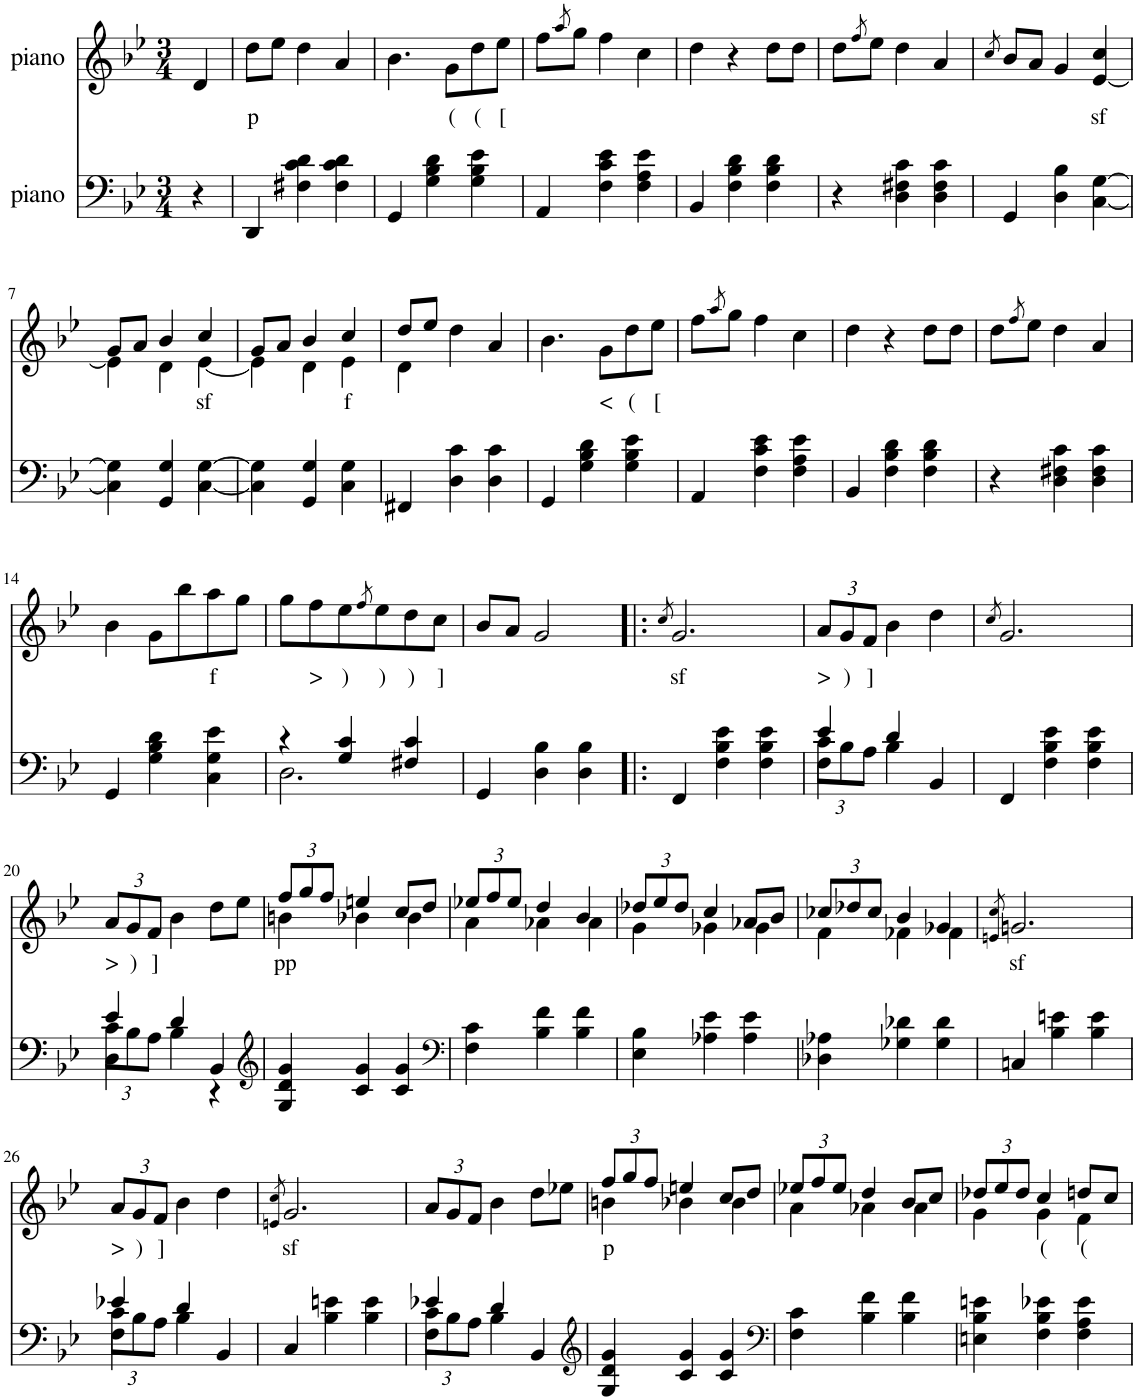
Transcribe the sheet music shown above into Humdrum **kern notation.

**kern	**kern	**text
*part2	*part1	*part1
*staff2	*staff1	*staff1
*I"piano	*I"piano	*
*I'Pno	*I'Pno	*
*clefF4	*clefG2	*
*k[b-e-]	*k[b-e-]	*
*g:	*g:	*
*M3/4	*M3/4	*
=	=	=
4r	4d/	.
=1	=1	=1
!	!	!LO:LY:b
4DD/	8dd\L	p
.	8ee-\J	.
4F#X\ 4c\ 4d\	4dd\	.
4F#\ 4c\ 4d\	4a/	.
=2	=2	=2
4GG/	4.b-\	.
4G\ 4B-\ 4d\	.	.
!	!	!LO:LY:b
.	8g\L	(
!	!	!LO:LY:b
4G\ 4B-\ 4e-\	8dd\	(
!	!	!LO:LY:b
.	8ee-\J	[
=3	=3	=3
4AA/	8ff\L	.
.	8qaa/	.
.	8gg\J	.
4F\ 4c\ 4e-\	4ff\	.
4F\ 4A\ 4e-\	4cc\	.
=4	=4	=4
4BB-/	4dd\	.
4F\ 4B-\ 4d\	4r	.
4F\ 4B-\ 4d\	8dd\L	.
.	8dd\J	.
=5	=5	=5
4r	8dd\L	.
.	8qff/	.
.	8ee-\J	.
4D\ 4F#X\ 4c\	4dd\	.
4D\ 4F#\ 4c\	4a/	.
=6	=6	=6
.	8qcc/	.
4GG/	8b-/L	.
.	8a/J	.
4D\ 4B-\	4g/	.
!	!	!LO:LY:b
[4C\ [4G\	[4e-/ 4cc/	sf
!!LO:LB:g=z
=7	=7	=7
*	*^	*
4C\] 4G\]	8g/L	4e-\]	.
.	8a/J	.	.
4GG/ 4G/	4b-/	4d\	.
!	!	!	!LO:LY:b
[4C\ [4G\	4cc/	[4e-\	sf
=8	=8	=8	=8
4C\] 4G\]	8g/L	4e-\]	.
.	8a/J	.	.
4GG/ 4G/	4b-/	4d\	.
!	!	!	!LO:LY:b
4C\ 4G\	4cc/	4e-\	f
=9	=9	=9	=9
4FF#X/	8dd/L	4d\	.
.	8ee-/J	.	.
4D\ 4c\	4dd\	2ryy	.
4D\ 4c\	4a/	.	.
*	*v	*v	*
=10	=10	=10
4GG/	4.b-\	.
4G\ 4B-\ 4d\	.	.
!	!	!LO:LY:b
.	8g\L	<
!	!	!LO:LY:b
4G\ 4B-\ 4e-\	8dd\	(
!	!	!LO:LY:b
.	8ee-\J	[
=11	=11	=11
4AA/	8ff\L	.
.	8qaa/	.
.	8gg\J	.
4F\ 4c\ 4e-\	4ff\	.
4F\ 4A\ 4e-\	4cc\	.
=12	=12	=12
4BB-/	4dd\	.
4F\ 4B-\ 4d\	4r	.
4F\ 4B-\ 4d\	8dd\L	.
.	8dd\J	.
=13	=13	=13
4r	8dd\L	.
.	8qff/	.
.	8ee-\J	.
4D\ 4F#X\ 4c\	4dd\	.
4D\ 4F#\ 4c\	4a/	.
!!LO:LB:g=z
=14	=14	=14
4GG/	4b-\	.
4G\ 4B-\ 4d\	8g\L	.
.	8bb-\	.
!	!	!LO:LY:b
4C\ 4G\ 4e-\	8aa\	f
.	8gg\J	.
=15	=15	=15
*^	*	*
4r	2.D\	8gg\L	.
!	!	!	!LO:LY:b
.	.	8ff\	>
!	!	!	!LO:LY:b
4G/ 4c/	.	8ee-\	)
.	.	8qff/	.
!	!	!	!LO:LY:b
.	.	8ee-\	)
!	!	!	!LO:LY:b
4F#X/ 4c/	.	8dd\	)
!	!	!	!LO:LY:b
.	.	8cc\J	]
*v	*v	*	*
=16	=16	=16
4GG/	8b-/L	.
.	8a/J	.
4D\ 4B-\	2g/	.
4D\ 4B-\	.	.
=17!|:	=17!|:	=17!|:
.	8qcc/	.
!	!	!LO:LY:b
4FF/	2.g/	sf
4F\ 4B-\ 4e-\	.	.
4F\ 4B-\ 4e-\	.	.
=18	=18	=18
*^	*	*
*	*Xbrackettup	*Xbrackettup	*
*	*^	*	*
!	!	!	!	!LO:LY:b
4F\	12c\L	4e-/	12a/L	>
!	!	!	!	!LO:LY:b
.	12B-\	.	12g/	)
!	!	!	!	!LO:LY:b
.	12A\J	.	12f/J	]
4d/	4B-\	2ryy	4b-\	.
4BB-/	4ryy	.	4dd\	.
*v	*v	*v	*	*
=19	=19	=19
.	8qcc/	.
4FF/	2.g/	.
4F\ 4B-\ 4e-\	.	.
4F\ 4B-\ 4e-\	.	.
!!LO:LB:g=z
=20	=20	=20
*^	*	*
*	*^	*	*
!	!	!	!	!LO:LY:b
4D\	12c\L	4e-/	12a/L	>
!	!	!	!	!LO:LY:b
.	12B-\	.	12g/	)
!	!	!	!	!LO:LY:b
.	12A\J	.	12f/J	]
4d/	4B-\	2ryy	4b-\	.
4BB-/	4r	.	8dd\L	.
.	.	.	8ee-\J	.
*v	*v	*v	*	*
=21	=21	=21
*clefG2	*	*
*	*^	*
!	!	!	!LO:LY:b
4G/ 4d/ 4g/	12ff/L	4bn\	pp
.	12gg/	.	.
.	12ff/J	.	.
4c/ 4g/	4een/	4b-X\	.
4c/ 4g/	8cc/L	4b-\	.
.	8dd/J	.	.
=22	=22	=22	=22
*clefF4	*	*	*
4F\ 4c\	12ee-X/L	4a\	.
.	12ff/	.	.
.	12ee-/J	.	.
4B-\ 4f\	4dd/	4a-X\	.
4B-\ 4f\	4b-/	4a-\	.
=23	=23	=23	=23
4E-\ 4B-\	12dd-X/L	4g\	.
.	12ee-/	.	.
.	12dd-/J	.	.
4A-X\ 4e-\	4cc/	4g-X\	.
4A-\ 4e-\	8a-X/L	4g-\	.
.	8b-/J	.	.
=24	=24	=24	=24
4D-X\ 4A-X\	12cc-X/L	4f\	.
.	12dd-X/	.	.
.	12cc-/J	.	.
4G-X\ 4d-X\	4b-/	4f-X\	.
4G-\ 4d-\	4g-X/	4f-\	.
*	*v	*v	*
=25	=25	=25
.	8qen/ 8qcc/	.
!	!	!LO:LY:b
4Cn/	2.gn/	sf
4B-\ 4en\	.	.
4B-\ 4e\	.	.
!!LO:LB:g=z
=26	=26	=26
*^	*	*
*	*^	*	*
!	!	!	!	!LO:LY:b
4F\	12c\L	4e-X/	12a/L	>
!	!	!	!	!LO:LY:b
.	12B-\	.	12g/	)
!	!	!	!	!LO:LY:b
.	12A\J	.	12f/J	]
4d/	4B-\	2ryy	4b-\	.
4BB-/	4ryy	.	4dd\	.
*v	*v	*v	*	*
=27	=27	=27
.	8qen/ 8qcc/	.
!	!	!LO:LY:b
4C/	2.g/	sf
4B-\ 4en\	.	.
4B-\ 4e\	.	.
=28	=28	=28
*^	*	*
*	*^	*	*
4F\	12c\L	4e-X/	12a/L	.
.	12B-\	.	12g/	.
.	12A\J	.	12f/J	.
4d/	4B-\	2ryy	4b-\	.
4BB-/	4ryy	.	8dd\L	.
.	.	.	8ee-X\J	.
*v	*v	*v	*	*
=29	=29	=29
*clefG2	*	*
*	*^	*
!	!	!	!LO:LY:b
4G/ 4d/ 4g/	12ff/L	4bn\	p
.	12gg/	.	.
.	12ff/J	.	.
4c/ 4g/	4een/	4b-X\	.
4c/ 4g/	8cc/L	4b-\	.
.	8dd/J	.	.
=30	=30	=30	=30
*clefF4	*	*	*
4F\ 4c\	12ee-X/L	4a\	.
.	12ff/	.	.
.	12ee-/J	.	.
4B-\ 4f\	4dd/	4a-X\	.
4B-\ 4f\	8b-/L	4a-\	.
.	8cc/J	.	.
=31	=31	=31	=31
4En\ 4B-\ 4en\	12dd-X/L	4g\	.
.	12ee-/	.	.
.	12dd-/J	.	.
!	!	!	!LO:LY:b
4F\ 4B-\ 4e-X\	4cc/	4g\	(
!	!	!	!LO:LY:b
4F\ 4A\ 4e-\	8ddn/L	4f\	(
.	8cc/J	.	.
*	*v	*v	*
=	=	=
*-	*-	*-
